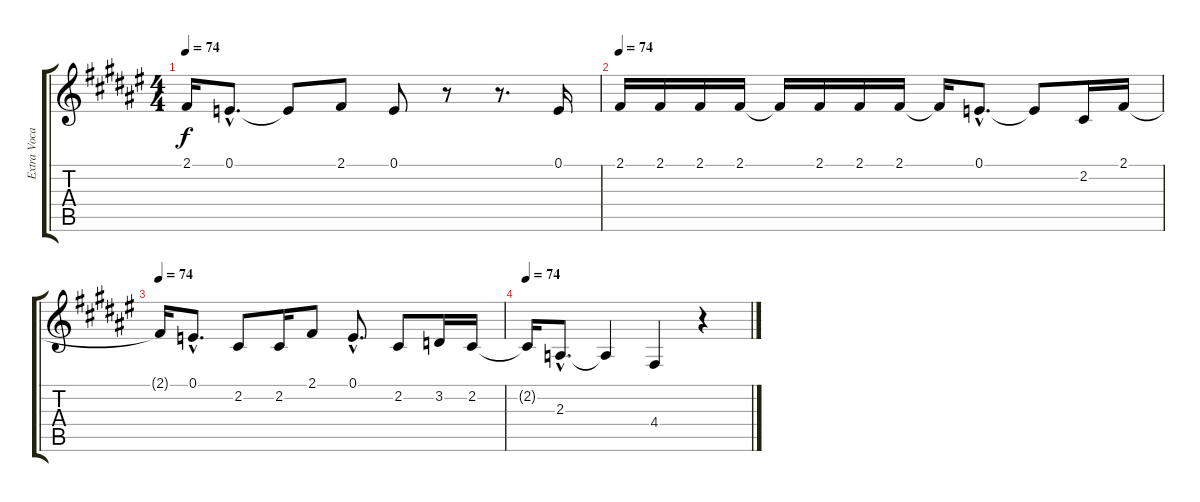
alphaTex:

\track ("Extra Vocals" "Extra Voca") {instrument synthstrings1}
\staff {score tabs}
\tuning (E4 B3 G3 D3 A2 E2) {hide}
\ts (4 4)
\tempo 74
\clef g2
\ks f#
2.1{t}.16{dy f} 0.1{hac}.8{d} 0.1{t}.8 2.1.8 0.1.8 r.8 r.8{d} 0.1.16 |
\tempo 74
2.1.16 2.1.16 2.1.16 2.1.16 2.1{t}.16 2.1.16 2.1.16 2.1.16 2.1{t}.16 0.1{hac}.8{d} 0.1{t}.8 2.2.16 2.1.16 |
\tempo 74
2.1{t}.16 0.1{hac}.8{d} 2.2.8 2.2.16 2.1.8 0.1{hac}.8{d} 2.2.8 3.2.16 2.2.16 |
\tempo 74
2.2{t}.16 2.3{hac}.8{d} 2.3{t}.4 4.4.4 r.4
